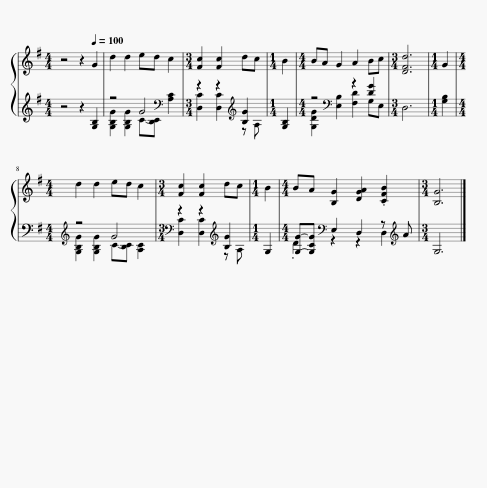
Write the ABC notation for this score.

X:1
%%score { 1 | ( 2 3 ) }
L:1/8
M:4/4
I:linebreak $
K:G
V:1 treble
V:2 treble
V:3 treble
V:1
 z4 z2[Q:1/4=100] G2 | d2 d2 ed c2 |[M:3/4] [Fc]2 [Fc]2 dc |[M:1/4] B2 |[M:4/4] BA G2 A2 Bc | %5
[M:3/4] [DFd]6 |[M:1/4] G2 |$[M:4/4] d2 d2 ed c2 |[M:3/4] [Fc]2 [Fc]2 dc |[M:1/4] B2 | %10
[M:4/4] BA [B,G]2 [DGA]2 .[CFB]2 |[M:3/4] [B,G]6 |] %12
V:2
 z4 z2 [G,B,]2 | z4 G4[K:bass] |[M:3/4] z2 z2[K:treble] [B,G]2 |[M:1/4] [G,B,]2 |[M:4/4] z4[K:bass] z2 [DG]2 | %5
[M:3/4] D,6 |[M:1/4] [G,B,]2 |$[M:4/4][K:treble] z4 G4 |[M:3/4][K:bass] z2 z2[K:treble] [B,G]2 |[M:1/4] G,2 | %10
[M:4/4] [G,G]-[G,CG][K:bass] E,2 D,2 z[K:treble] A |[M:3/4] G,6 |] %12
V:3
 x8 | [G,B,G]2 [G,B,G]2 C-[B,C][K:bass] [A,C]2 |[M:3/4] [D,C]2 [D,C]2[K:treble] z A, |[M:1/4] x2 |[M:4/4] [G,DG]2[K:bass] [E,B,]2 [F,D]2 G,E, | %5
[M:3/4] x6 |[M:1/4] x2 |$[M:4/4][K:treble] [G,B,G]2 [G,B,G]2 C-[B,C] [A,C]2 |[M:3/4][K:bass] [D,C]2 [D,C]2[K:treble] z A, |[M:1/4] x2 | %10
[M:4/4] .D2[K:bass] z2 z2 D,2[K:treble] |[M:3/4] x6 |] %12
